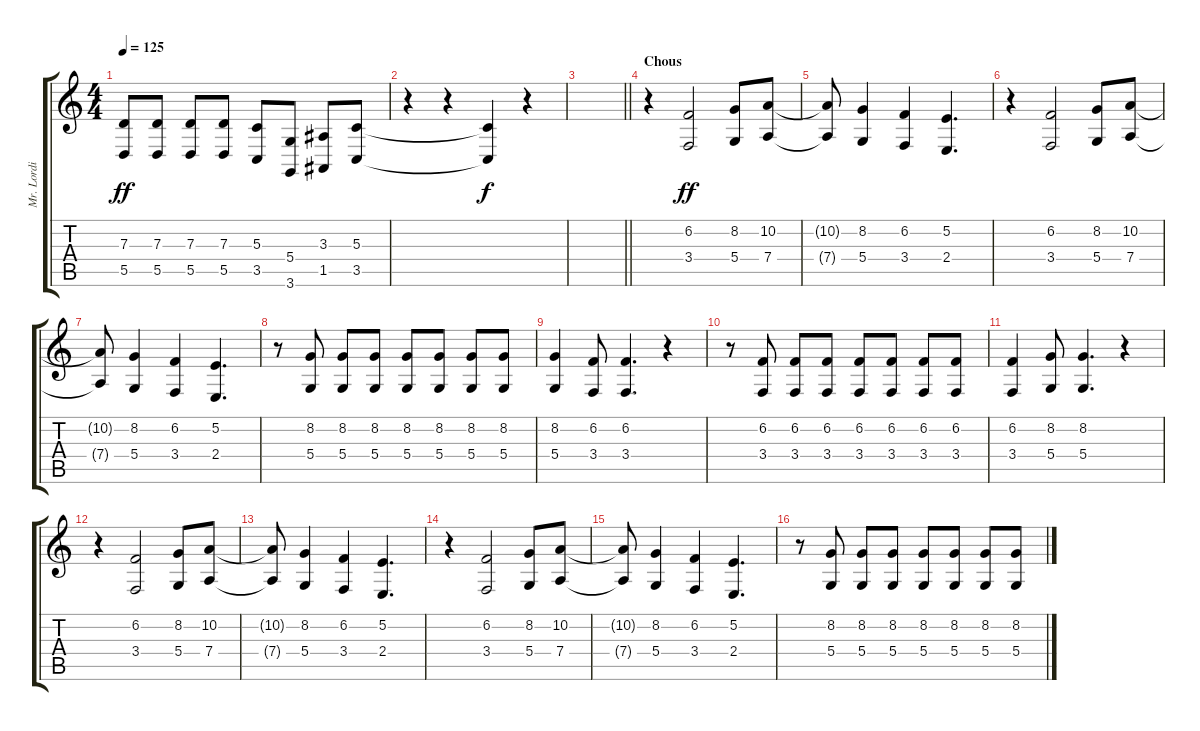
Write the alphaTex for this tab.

\track ("Mr. Lordi" "Mr. Lordi") {instrument trumpet}
\staff {score tabs}
\tuning (E4 B3 G3 D3 A2 E2) {hide}
\ts (4 4)
\tempo 125
\clef g2
\ks c
(7.3 5.5).8{dy ff} (7.3 5.5).8 (7.3 5.5).8 (7.3 5.5).8 (5.3 3.5).8 (5.4 3.6).8 (3.3 1.5).8 (5.3 3.5).8 |
r.4 r.4 (5.3{t} 3.5{t}).4{dy f} r.4 |
\barLineRight lightlight
|
\section ("" "Chous")
r.4 (6.2 3.4).2{dy ff} (8.2 5.4).8 (10.2 7.4).8 |
(10.2{t} 7.4{t}).8 (8.2 5.4).4 (6.2 3.4).4 (5.2 2.4).4{d} |
r.4 (6.2 3.4).2 (8.2 5.4).8 (10.2 7.4).8 |
(10.2{t} 7.4{t}).8 (8.2 5.4).4 (6.2 3.4).4 (5.2 2.4).4{d} |
r.8 (8.2 5.4).8 (8.2 5.4).8 (8.2 5.4).8 (8.2 5.4).8 (8.2 5.4).8 (8.2 5.4).8 (8.2 5.4).8 |
(8.2 5.4).4 (6.2 3.4).8 (6.2 3.4).4{d} r.4 |
r.8 (6.2 3.4).8 (6.2 3.4).8 (6.2 3.4).8 (6.2 3.4).8 (6.2 3.4).8 (6.2 3.4).8 (6.2 3.4).8 |
(6.2 3.4).4 (8.2 5.4).8 (8.2 5.4).4{d} r.4 |
r.4 (6.2 3.4).2 (8.2 5.4).8 (10.2 7.4).8 |
(10.2{t} 7.4{t}).8 (8.2 5.4).4 (6.2 3.4).4 (5.2 2.4).4{d} |
r.4 (6.2 3.4).2 (8.2 5.4).8 (10.2 7.4).8 |
(10.2{t} 7.4{t}).8 (8.2 5.4).4 (6.2 3.4).4 (5.2 2.4).4{d} |
r.8 (8.2 5.4).8 (8.2 5.4).8 (8.2 5.4).8 (8.2 5.4).8 (8.2 5.4).8 (8.2 5.4).8 (8.2 5.4).8
